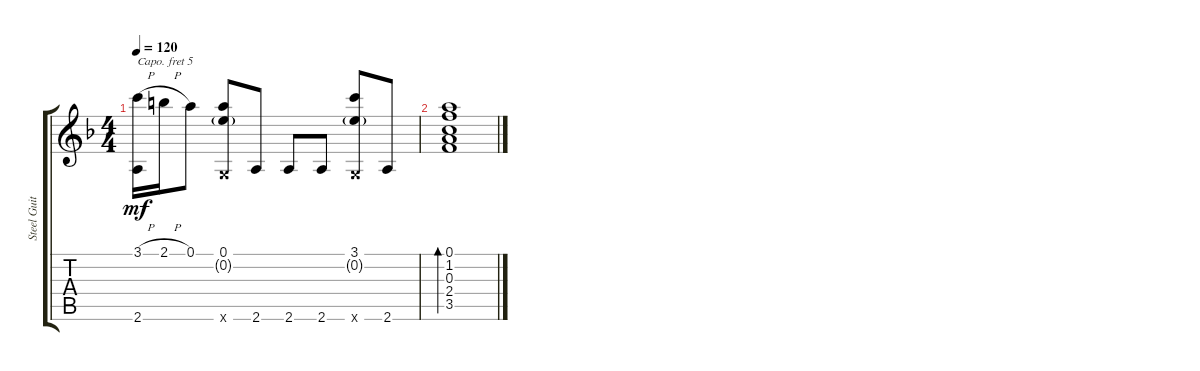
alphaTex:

\track ("Steel Guitar" "Steel Guit") {instrument acousticguitarsteel}
\staff {score tabs}
\capo 5
\tuning (E4 B3 G3 D3 A2 D2) {hide}
\ts (4 4)
\tempo 120
\clef g2
\ks f
(3.1{h} 2.6).16{dy mf} 2.1{h}.16 0.1.8 (0.1 0.2{g} 0.6{x}).8 2.6.8 2.6.8 2.6.8 (3.1 0.2{g} 0.6{x}).8 2.6.8 |
(0.1 1.2 0.3 2.4 3.5).1{bd 120}
